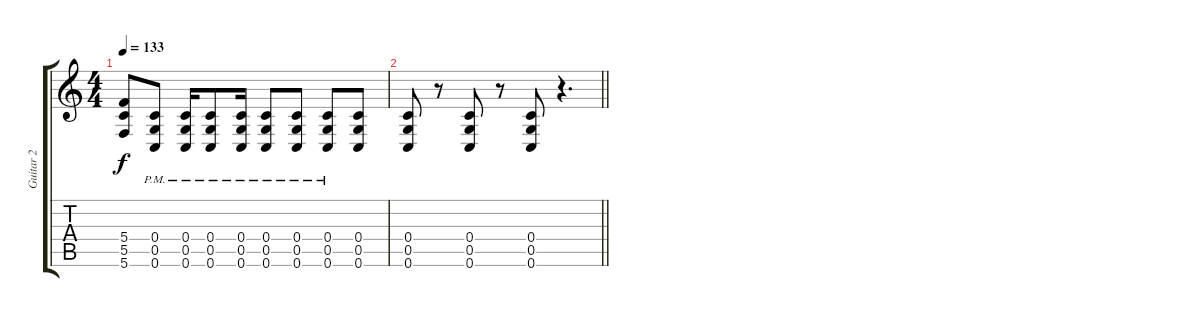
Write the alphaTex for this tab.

\track ("Guitar 2" "Guitar 2") {instrument overdrivenguitar}
\staff {score tabs}
\tuning (D4 A3 F3 C3 G2 C2) {hide}
\ts (4 4)
\tempo 133
\clef g2
\ks c
(5.4 5.5 5.6).8{dy f} (0.4{pm} 0.5{pm} 0.6{pm}).8 (0.4{pm} 0.5{pm} 0.6{pm}).16 (0.4{pm} 0.5{pm} 0.6{pm}).8 (0.4{pm} 0.5{pm} 0.6{pm}).16 (0.4{pm} 0.5{pm} 0.6{pm}).8 (0.4{pm} 0.5{pm} 0.6{pm}).8 (0.4{pm} 0.5{pm} 0.6{pm}).8 (0.4 0.5 0.6).8 |
\barLineRight lightlight
(0.4 0.5 0.6).8 r.8 (0.4 0.5 0.6).8 r.8 (0.4 0.5 0.6).8 r.4{d}
